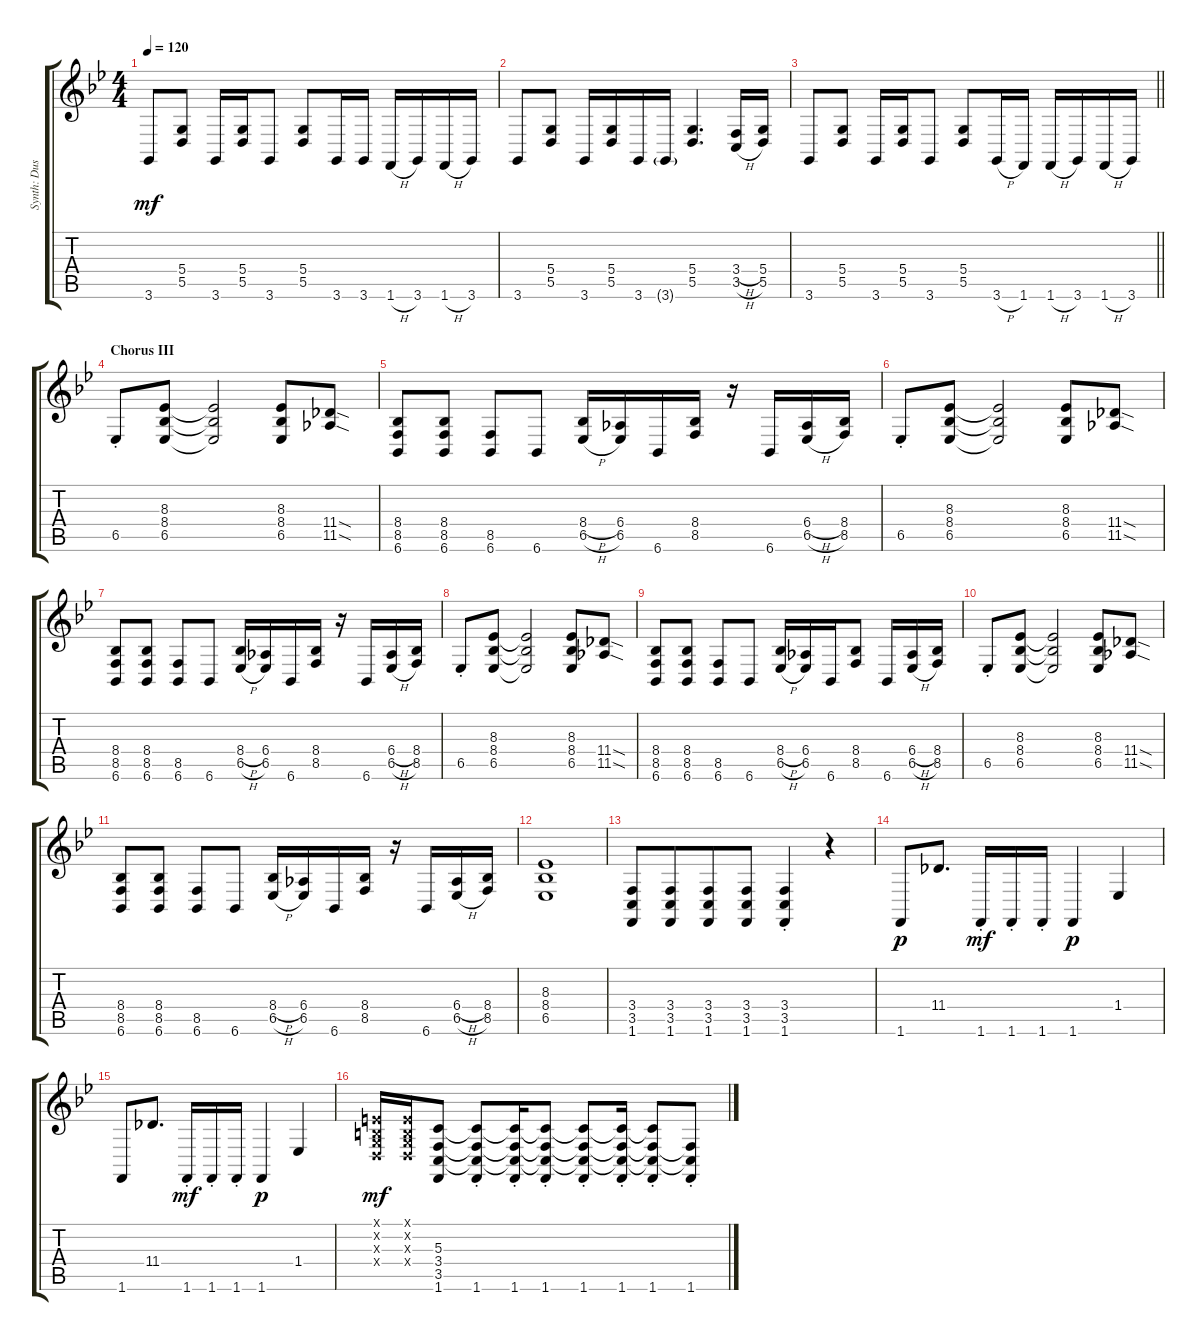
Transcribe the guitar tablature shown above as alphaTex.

\track ("Synth: Dusty" "Synth: Dus") {instrument lead8bassandlead}
\staff {score tabs}
\tuning (E4 B3 G3 D3 A2 E2) {hide}
\ts (4 4)
\tempo 120
\clef g2
\ks bb
3.6.8{dy mf} (5.4 5.5).8 3.6.16 (5.4 5.5).16 3.6.8 (5.4 5.5).8 3.6.16 3.6.16 1.6{h}.16 3.6.16 1.6{h}.16 3.6.16 |
3.6.8 (5.4 5.5).8 3.6.16 (5.4 5.5).16 3.6.16 3.6{g}.16 (5.4 5.5).4{d} (3.4{h} 3.5{h}).16 (5.4 5.5).16 |
\barLineRight lightlight
3.6.8 (5.4 5.5).8 3.6.16 (5.4 5.5).16 3.6.8 (5.4 5.5).8 3.6{h}.16 1.6.16 1.6{h}.16 3.6.16 1.6{h}.16 3.6.16 |
\section ("" "Chorus III")
6.5{st}.8 (8.3 8.4 6.5).8 (8.3{t} 8.4{t} 6.5{t}).2 (8.3 8.4 6.5).8 (11.4{sod} 11.5{sod}).8 |
(8.4 8.5 6.6).8 (8.4 8.5 6.6).8 (8.5 6.6).8 6.6.8 (8.4{h} 6.5{h}).16 (6.4 6.5).16 6.6.16 (8.4 8.5).16 r.16 6.6.16 (6.4{h} 6.5{h}).16 (8.4 8.5).16 |
6.5{st}.8 (8.3 8.4 6.5).8 (8.3{t} 8.4{t} 6.5{t}).2 (8.3 8.4 6.5).8 (11.4{sod} 11.5{sod}).8 |
(8.4 8.5 6.6).8 (8.4 8.5 6.6).8 (8.5 6.6).8 6.6.8 (8.4{h} 6.5{h}).16 (6.4 6.5).16 6.6.16 (8.4 8.5).16 r.16 6.6.16 (6.4{h} 6.5{h}).16 (8.4 8.5).16 |
6.5{st}.8 (8.3 8.4 6.5).8 (8.3{t} 8.4{t} 6.5{t}).2 (8.3 8.4 6.5).8 (11.4{sod} 11.5{sod}).8 |
(8.4 8.5 6.6).8 (8.4 8.5 6.6).8 (8.5 6.6).8 6.6.8 (8.4{h} 6.5{h}).16 (6.4 6.5).16 6.6.16 (8.4 8.5).8 6.6.16 (6.4{h} 6.5{h}).16 (8.4 8.5).16 |
6.5{st}.8 (8.3 8.4 6.5).8 (8.3{t} 8.4{t} 6.5{t}).2 (8.3 8.4 6.5).8 (11.4{sod} 11.5{sod}).8 |
(8.4 8.5 6.6).8 (8.4 8.5 6.6).8 (8.5 6.6).8 6.6.8 (8.4{h} 6.5{h}).16 (6.4 6.5).16 6.6.16 (8.4 8.5).16 r.16 6.6.16 (6.4{h} 6.5{h}).16 (8.4 8.5).16 |
(8.3 8.4 6.5).1 |
(3.4 3.5 1.6).8 (3.4 3.5 1.6).8{beam merge} (3.4 3.5 1.6).8 (3.4 3.5 1.6).8 (3.4{st} 3.5{st} 1.6{st}).4 r.4 |
1.6.8{dy p} 11.4.8{d} 1.6{st}.16{dy mf} 1.6{st}.16 1.6{st}.16 1.6.4{dy p} 1.4.4 |
1.6.8 11.4.8{d} 1.6{st}.16{dy mf} 1.6{st}.16 1.6{st}.16 1.6.4{dy p} 1.4.4 |
(0.1{x} 0.2{x} 0.3{x} 0.4{x}).16{dy mf} (0.1{x} 0.2{x} 0.3{x} 0.4{x}).16 (5.3 3.4 3.5 1.6).8 (5.3{t} 3.4{t} 3.5{t} 1.6{st}).8 (5.3{t} 3.4{t} 3.5{t} 1.6{st}).16 (5.3{t} 3.4{t} 3.5{t} 1.6{st}).8 (5.3{t} 3.4{t} 3.5{t} 1.6{st}).8 (5.3{t} 3.4{t} 3.5{t} 1.6{st}).16 (5.3{t} 3.4{t} 3.5{t} 1.6{st}).8 (3.4{t} 3.5{t} 1.6{st}).8
